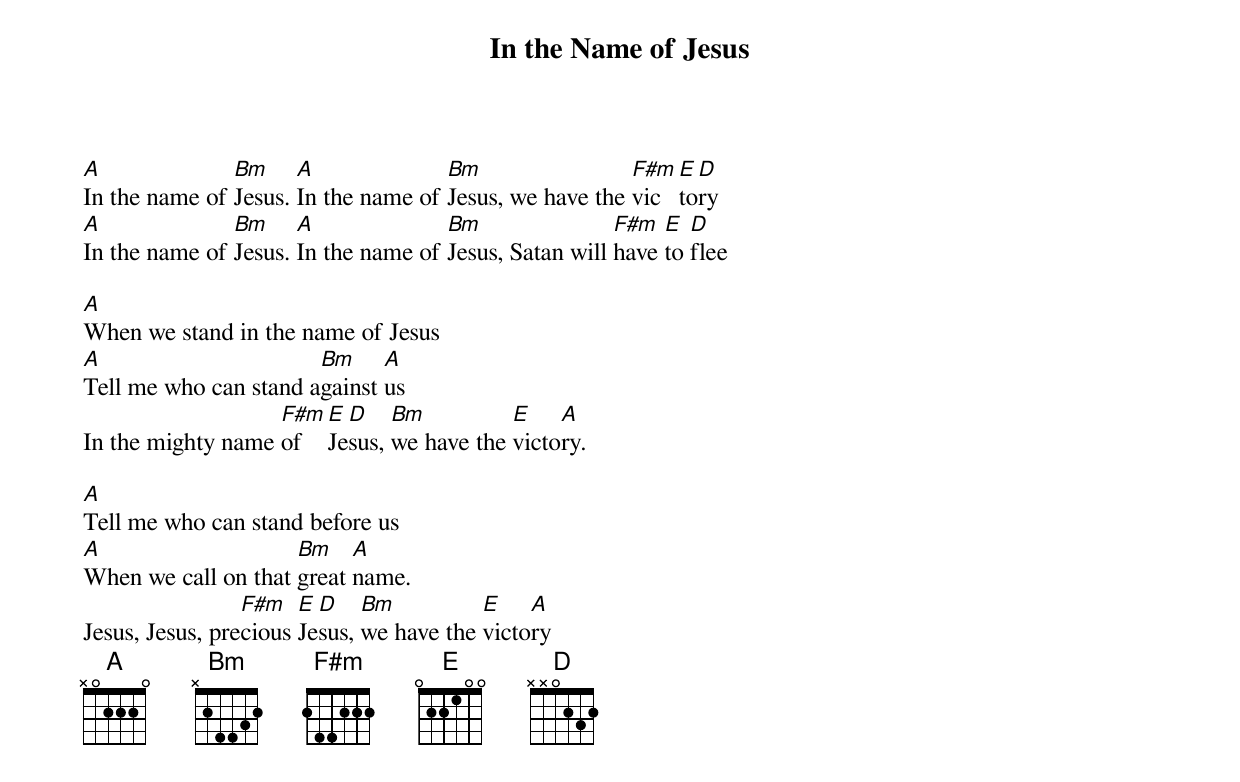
{title: In the Name of Jesus}
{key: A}
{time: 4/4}
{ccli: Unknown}
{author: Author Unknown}
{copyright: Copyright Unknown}

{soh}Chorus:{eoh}
[A]In the name of [Bm]Jesus. [A]In the name of [Bm]Jesus, we have the [F#m]vic[E]to[D]ry
[A]In the name of [Bm]Jesus. [A]In the name of [Bm]Jesus, Satan will [F#m]have [E]to [D]flee

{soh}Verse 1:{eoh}
[A]When we stand in the name of Jesus
[A]Tell me who can stand a[Bm]gainst [A]us
In the mighty name [F#m]of [E]Je[D]sus, [Bm]we have the [E]victo[A]ry.

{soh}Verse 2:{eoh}
[A]Tell me who can stand before us
[A]When we call on that [Bm]great [A]name.
Jesus, Jesus, pre[F#m]cious [E]Je[D]sus, [Bm]we have the [E]victo[A]ry
